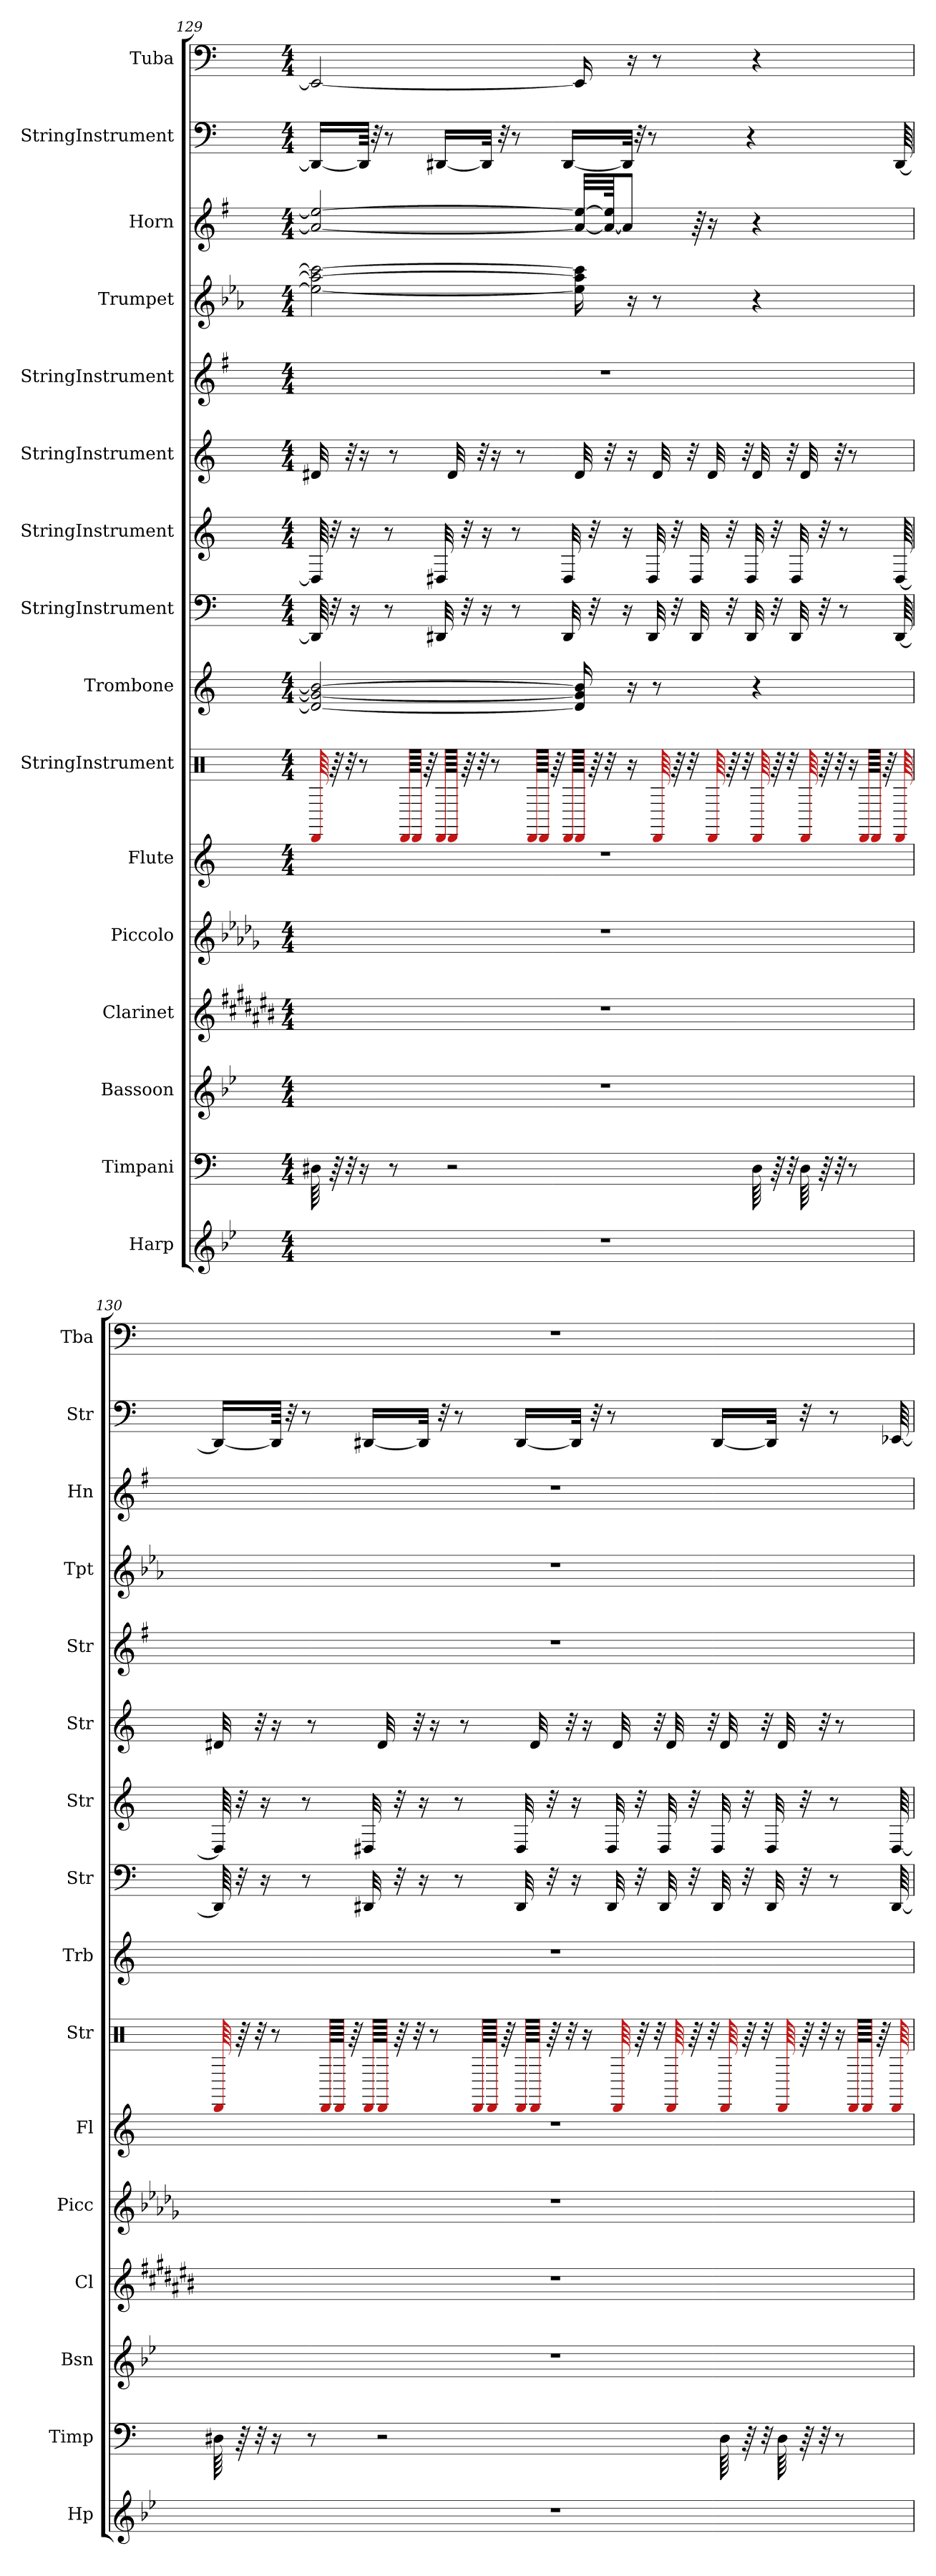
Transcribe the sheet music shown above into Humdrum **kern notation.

**kern	**kern	**kern	**kern	**kern	**kern	**kern	**kern	**kern	**kern	**kern	**kern	**kern	**kern	**kern	**kern
*part16	*part15	*part14	*part13	*part12	*part11	*part10	*part9	*part8	*part7	*part6	*part5	*part4	*part3	*part2	*part1
*staff16	*staff15	*staff14	*staff13	*staff12	*staff11	*staff10	*staff9	*staff8	*staff7	*staff6	*staff5	*staff4	*staff3	*staff2	*staff1
*I"Harp	*I"Timpani	*I"Bassoon	*I"Clarinet	*I"Piccolo	*I"Flute	*I"StringInstrument	*I"Trombone	*I"StringInstrument	*I"StringInstrument	*I"StringInstrument	*I"StringInstrument	*I"Trumpet	*I"Horn	*I"StringInstrument	*I"Tuba
*I'Hp	*I'Timp	*I'Bsn	*I'Cl	*I'Picc	*I'Fl	*I'Str	*I'Trb	*I'Str	*I'Str	*I'Str	*I'Str	*I'Tpt	*I'Hn	*I'Str	*I'Tba
!!LO:PB:g=z
*clefG2	*clefF4	*clefG2	*clefG2	*clefG2	*clefG2	*clefX	*clefG2	*clefF4	*clefG2	*clefG2	*clefG2	*clefG2	*clefG2	*clefF4	*clefF4
*	*	*	*ITrd1c2	*ITrd-7c-12	*	*	*	*	*	*	*	*ITrd1c2	*ITrd4c7	*	*
*k[b-e-]	*k[]	*k[b-e-]	*k[f#c#g#d#a#]	*k[b-e-a-d-g-]	*k[]	*k[]	*k[]	*k[]	*k[]	*k[]	*k[f#]	*k[b-e-a-d-g-]	*k[]	*k[]	*k[]
*M4/4	*M4/4	*M4/4	*M4/4	*M4/4	*M4/4	*M4/4	*M4/4	*M4/4	*M4/4	*M4/4	*M4/4	*M4/4	*M4/4	*M4/4	*M4/4
=129	=129	=129	=129	=129	=129	=129	=129	=129	=129	=129	=129	=129	=129	=129	=129
1r	64D#X\	1r	1r	1r	1r	64DD/	2d/_ 2g/_ 2b-/_	64DD#/]	64D#/]	32d#X/	1r	2dd\_ 2gg\_ 2bb-\_	2d#/_ 2a#/_	16DD#/LL_	2EE-/_
.	64r	.	.	.	.	64r	.	32r	32r	.	.	.	.	.	.
.	32r	.	.	.	.	32r	.	.	.	32r	.	.	.	.	.
.	.	.	.	.	.	.	.	16r	16r	.	.	.	.	.	.
.	16r	.	.	.	.	8r	.	.	.	16r	.	.	.	64DD#/JJkk]	.
.	.	.	.	.	.	.	.	.	.	.	.	.	.	32r	.
.	.	.	.	.	.	.	.	8r	8r	.	.	.	.	8r	.
.	8r	.	.	.	.	.	.	.	.	8r	.	.	.	.	.
.	.	.	.	.	.	64DD/LLLL	.	.	.	.	.	.	.	.	.
.	.	.	.	.	.	64DD/JJJJ	.	.	.	.	.	.	.	.	.
.	.	.	.	.	.	64r	.	.	.	.	.	.	.	.	.
.	.	.	.	.	.	64DD/LLLL	.	32DD#X/	32D#X/	.	.	.	.	[16DD#X/LL	.
.	2r	.	.	.	.	64DD/JJJJ	.	.	.	32d#/	.	.	.	.	.
.	.	.	.	.	.	64r	.	32r	32r	.	.	.	.	.	.
.	.	.	.	.	.	32r	.	.	.	32r	.	.	.	.	.
.	.	.	.	.	.	.	.	16r	16r	.	.	.	.	32DD#/JJk]	.
.	.	.	.	.	.	8r	.	.	.	16r	.	.	.	.	.
.	.	.	.	.	.	.	.	.	.	.	.	.	.	32r	.
.	.	.	.	.	.	.	.	8r	8r	.	.	.	.	8r	.
.	.	.	.	.	.	.	.	.	.	8r	.	.	.	.	.
.	.	.	.	.	.	64DD/LLLL	.	.	.	.	.	.	.	.	.
.	.	.	.	.	.	64DD/JJJJ	.	.	.	.	.	.	.	.	.
.	.	.	.	.	.	64r	.	.	.	.	.	.	.	.	.
.	.	.	.	.	.	64DD/LLLL	.	32DD#/	32D#/	.	.	.	.	[16DD#/LL	.
.	.	.	.	.	.	64DD/JJJJ	16d/] 16g/] 16b-/]	.	.	32d#/	.	16dd\] 16gg\] 16bb-\]	32d#/_ 32a#/_LLL	.	16EE-/]
.	.	.	.	.	.	64r	.	32r	32r	.	.	.	.	.	.
.	.	.	.	.	.	32r	.	.	.	32r	.	.	64d#/_ 64a#/]JJK	.	.
.	.	.	.	.	.	.	.	16r	16r	.	.	.	8d#/J]	32DD#/JJk]	.
.	.	.	.	.	.	16r	16r	.	.	16r	.	16r	.	.	16r
.	.	.	.	.	.	.	.	.	.	.	.	.	.	32r	.
.	.	.	.	.	.	.	.	32DD#/	32D#/	.	.	.	.	8r	.
.	.	.	.	.	.	64DD/	8r	.	.	32d#/	.	8r	.	.	8r
.	.	.	.	.	.	64r	.	32r	32r	.	.	.	.	.	.
.	.	.	.	.	.	32r	.	.	.	32r	.	.	.	.	.
.	.	.	.	.	.	.	.	32DD#/	32D#/	.	.	.	64r	.	.
.	.	.	.	.	.	64DD/	.	.	.	32d#/	.	.	16r	.	.
.	.	.	.	.	.	64r	.	32r	32r	.	.	.	.	.	.
.	.	.	.	.	.	32r	.	.	.	32r	.	.	.	.	.
.	.	.	.	.	.	.	.	32DD#/	32D#/	.	.	.	.	4r	.
.	64D#\	.	.	.	.	64DD/	4r	.	.	32d#/	.	4r	4r	.	4r
.	64r	.	.	.	.	64r	.	32r	32r	.	.	.	.	.	.
.	32r	.	.	.	.	32r	.	.	.	32r	.	.	.	.	.
.	.	.	.	.	.	.	.	32DD#/	32D#/	.	.	.	.	.	.
.	64D#\	.	.	.	.	64DD/	.	.	.	32d#/	.	.	.	.	.
.	64r	.	.	.	.	64r	.	32r	32r	.	.	.	.	.	.
.	32r	.	.	.	.	32r	.	.	.	32r	.	.	.	.	.
.	.	.	.	.	.	.	.	8r	8r	.	.	.	.	.	.
.	8r	.	.	.	.	16r	.	.	.	8r	.	.	.	.	.
.	.	.	.	.	.	64DD/LLLL	.	.	.	.	.	.	.	.	.
.	.	.	.	.	.	64DD/JJJJ	.	.	.	.	.	.	.	.	.
.	.	.	.	.	.	64r	.	.	.	.	.	.	.	.	.
.	.	.	.	.	.	64DD/	.	[64DD#/	[64D#/	.	.	.	.	[64DD#/	.
!!LO:PB:g=z
=130	=130	=130	=130	=130	=130	=130	=130	=130	=130	=130	=130	=130	=130	=130	=130
*	*	*	*	*	*	*	*	*	*	*	*	*	*	*	*MM134
1r	64D#X\	1r	1r	1r	1r	64DD/	1r	64DD#/]	64D#/]	32d#X/	1r	1r	1r	16DD#/LL_	1r
.	64r	.	.	.	.	64r	.	32r	32r	.	.	.	.	.	.
.	32r	.	.	.	.	32r	.	.	.	32r	.	.	.	.	.
.	.	.	.	.	.	.	.	16r	16r	.	.	.	.	.	.
.	16r	.	.	.	.	8r	.	.	.	16r	.	.	.	64DD#/JJkk]	.
.	.	.	.	.	.	.	.	.	.	.	.	.	.	32r	.
.	.	.	.	.	.	.	.	8r	8r	.	.	.	.	8r	.
.	8r	.	.	.	.	.	.	.	.	8r	.	.	.	.	.
.	.	.	.	.	.	64DD/LLLL	.	.	.	.	.	.	.	.	.
.	.	.	.	.	.	64DD/JJJJ	.	.	.	.	.	.	.	.	.
.	.	.	.	.	.	64r	.	.	.	.	.	.	.	.	.
.	.	.	.	.	.	64DD/LLLL	.	32DD#X/	32D#X/	.	.	.	.	[16DD#X/LL	.
.	2r	.	.	.	.	64DD/JJJJ	.	.	.	32d#/	.	.	.	.	.
.	.	.	.	.	.	64r	.	32r	32r	.	.	.	.	.	.
.	.	.	.	.	.	32r	.	.	.	32r	.	.	.	.	.
.	.	.	.	.	.	.	.	16r	16r	.	.	.	.	32DD#/JJk]	.
.	.	.	.	.	.	8r	.	.	.	16r	.	.	.	.	.
.	.	.	.	.	.	.	.	.	.	.	.	.	.	32r	.
.	.	.	.	.	.	.	.	8r	8r	.	.	.	.	8r	.
.	.	.	.	.	.	.	.	.	.	8r	.	.	.	.	.
.	.	.	.	.	.	64DD/LLLL	.	.	.	.	.	.	.	.	.
.	.	.	.	.	.	64DD/JJJJ	.	.	.	.	.	.	.	.	.
.	.	.	.	.	.	64r	.	.	.	.	.	.	.	.	.
.	.	.	.	.	.	64DD/LLLL	.	32DD#/	32D#/	.	.	.	.	[16DD#/LL	.
.	.	.	.	.	.	64DD/JJJJ	.	.	.	32d#/	.	.	.	.	.
.	.	.	.	.	.	64r	.	32r	32r	.	.	.	.	.	.
.	.	.	.	.	.	32r	.	.	.	32r	.	.	.	.	.
.	.	.	.	.	.	.	.	16r	16r	.	.	.	.	32DD#/JJk]	.
.	.	.	.	.	.	16r	.	.	.	16r	.	.	.	.	.
.	.	.	.	.	.	.	.	.	.	.	.	.	.	32r	.
.	.	.	.	.	.	.	.	32DD#/	32D#/	.	.	.	.	8r	.
.	.	.	.	.	.	64DD/	.	.	.	32d#/	.	.	.	.	.
.	.	.	.	.	.	64r	.	32r	32r	.	.	.	.	.	.
.	.	.	.	.	.	32r	.	.	.	32r	.	.	.	.	.
.	.	.	.	.	.	.	.	32DD#/	32D#/	.	.	.	.	.	.
.	.	.	.	.	.	64DD/	.	.	.	32d#/	.	.	.	.	.
.	.	.	.	.	.	64r	.	32r	32r	.	.	.	.	.	.
.	.	.	.	.	.	32r	.	.	.	32r	.	.	.	.	.
.	.	.	.	.	.	.	.	32DD#/	32D#/	.	.	.	.	[16DD#/LL	.
.	64D#\	.	.	.	.	64DD/	.	.	.	32d#/	.	.	.	.	.
.	64r	.	.	.	.	64r	.	32r	32r	.	.	.	.	.	.
.	32r	.	.	.	.	32r	.	.	.	32r	.	.	.	.	.
.	.	.	.	.	.	.	.	32DD#/	32D#/	.	.	.	.	32DD#/JJk]	.
.	64D#\	.	.	.	.	64DD/	.	.	.	32d#/	.	.	.	.	.
.	64r	.	.	.	.	64r	.	32r	32r	.	.	.	.	32r	.
.	32r	.	.	.	.	32r	.	.	.	32r	.	.	.	.	.
.	.	.	.	.	.	.	.	8r	8r	.	.	.	.	8r	.
.	8r	.	.	.	.	16r	.	.	.	8r	.	.	.	.	.
.	.	.	.	.	.	64DD/LLLL	.	.	.	.	.	.	.	.	.
.	.	.	.	.	.	64DD/JJJJ	.	.	.	.	.	.	.	.	.
.	.	.	.	.	.	64r	.	.	.	.	.	.	.	.	.
.	.	.	.	.	.	64DD/	.	[64DD#/	[64D#/	.	.	.	.	[64EE-X/	.
=	=	=	=	=	=	=	=	=	=	=	=	=	=	=	=
*-	*-	*-	*-	*-	*-	*-	*-	*-	*-	*-	*-	*-	*-	*-	*-
